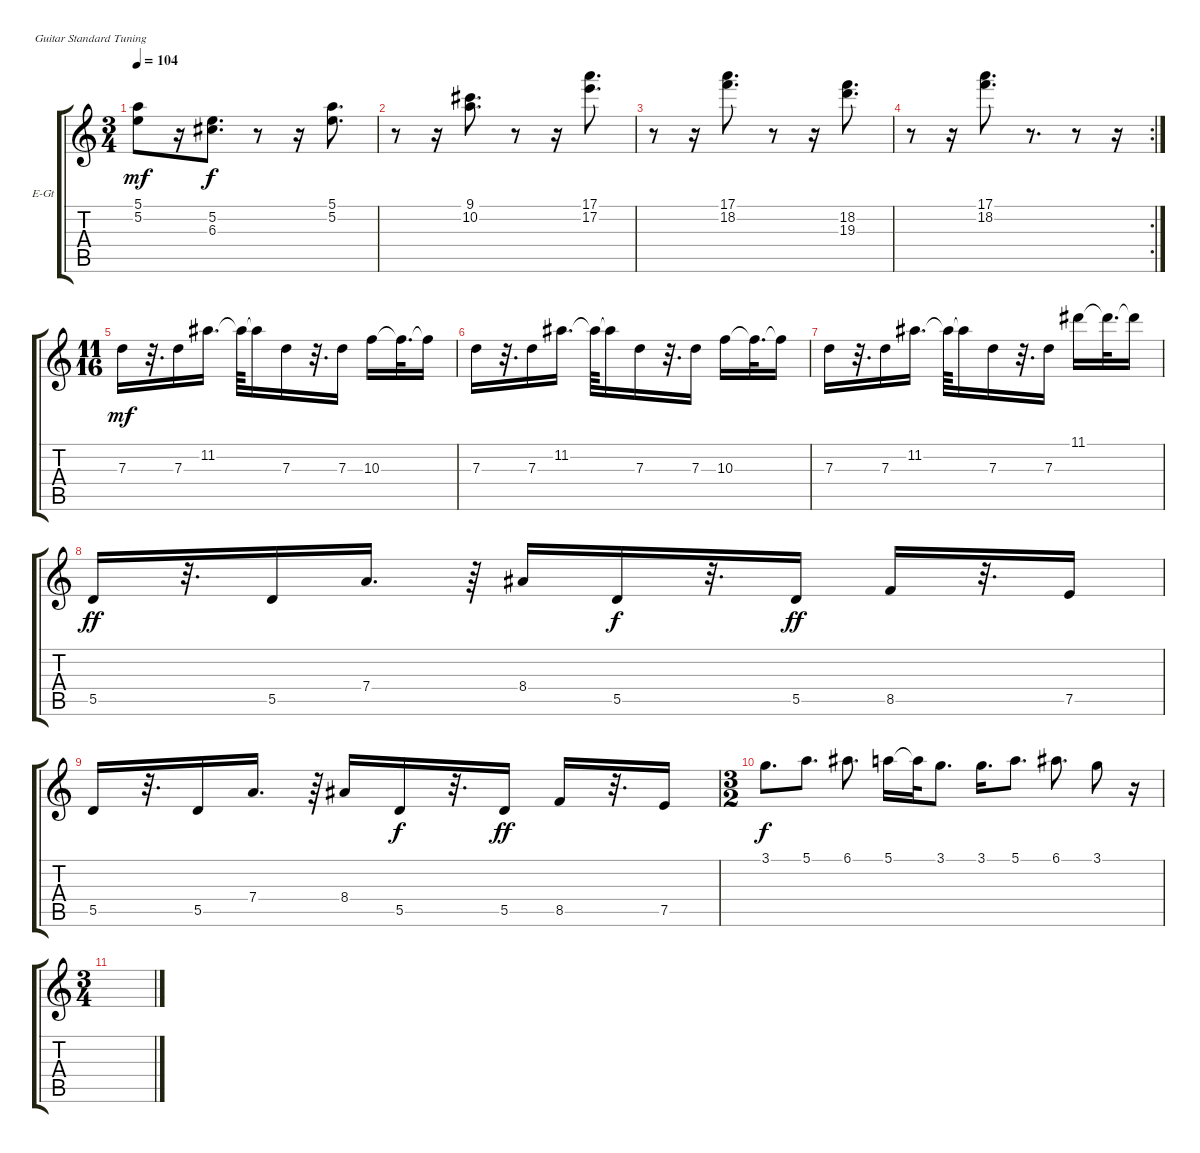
\bracketExtendMode groupsimilarinstruments
\firstSystemTrackNameOrientation horizontal
\otherSystemsTrackNameOrientation horizontal
\track ("Electric Guitar 1" "E-Gt") {instrument distortionguitar}
\staff {score tabs}
\tuning (E4 B3 G3 D3 A2 E2)
\ts (3 4)
\tempo 104
\clef g2
\ks c
(5.1 5.2).8{dy mf} r.16 (5.2 6.3).8{d dy f} r.8 r.16 (5.1 5.2).8{d} |
r.8 r.16 (9.1 10.2).8{d} r.8 r.16 (17.1 17.2).8{d} |
r.8 r.16 (17.1 18.2).8{d} r.8 r.16 (18.2 19.3).8{d} |
\rc 2
r.8 r.16 (17.1 18.2).8{d} r.8{d} r.8 r.16 |
\ts (11 16)
7.3.16{dy mf} r.32{d} 7.3.16 11.2.16{d} 11.2{t}.64 11.2{t}.16 7.3.16 r.32{d} 7.3.16 10.3.16 10.3{t}.32{d} 10.3{t}.16 |
7.3.16 r.32{d} 7.3.16 11.2.16{d} 11.2{t}.64 11.2{t}.16 7.3.16 r.32{d} 7.3.16 10.3.16 10.3{t}.32{d} 10.3{t}.16 |
7.3.16 r.32{d} 7.3.16 11.2.16{d} 11.2{t}.64 11.2{t}.16 7.3.16 r.32{d} 7.3.16 11.1.16 11.1{t}.32{d} 11.1{t}.16 |
5.5.16{dy ff} r.32{d} 5.5.16 7.4.16{d} r.64 8.4.16 5.5.16{dy f} r.32{d} 5.5.16{dy ff} 8.5.16 r.32{d} 7.5.16 |
5.5.16 r.32{d} 5.5.16 7.4.16{d} r.64 8.4.16 5.5.16{dy f} r.32{d} 5.5.16{dy ff} 8.5.16 r.32{d} 7.5.16 |
\ts (3 2)
3.1.8{d dy f} 5.1.8{d} 6.1.8{d} 5.1.16 5.1{t}.32 3.1.8{d} 3.1.16{d} 5.1.8{d} 6.1.8{d} 3.1.8 r.16 |
\ts (3 4)
